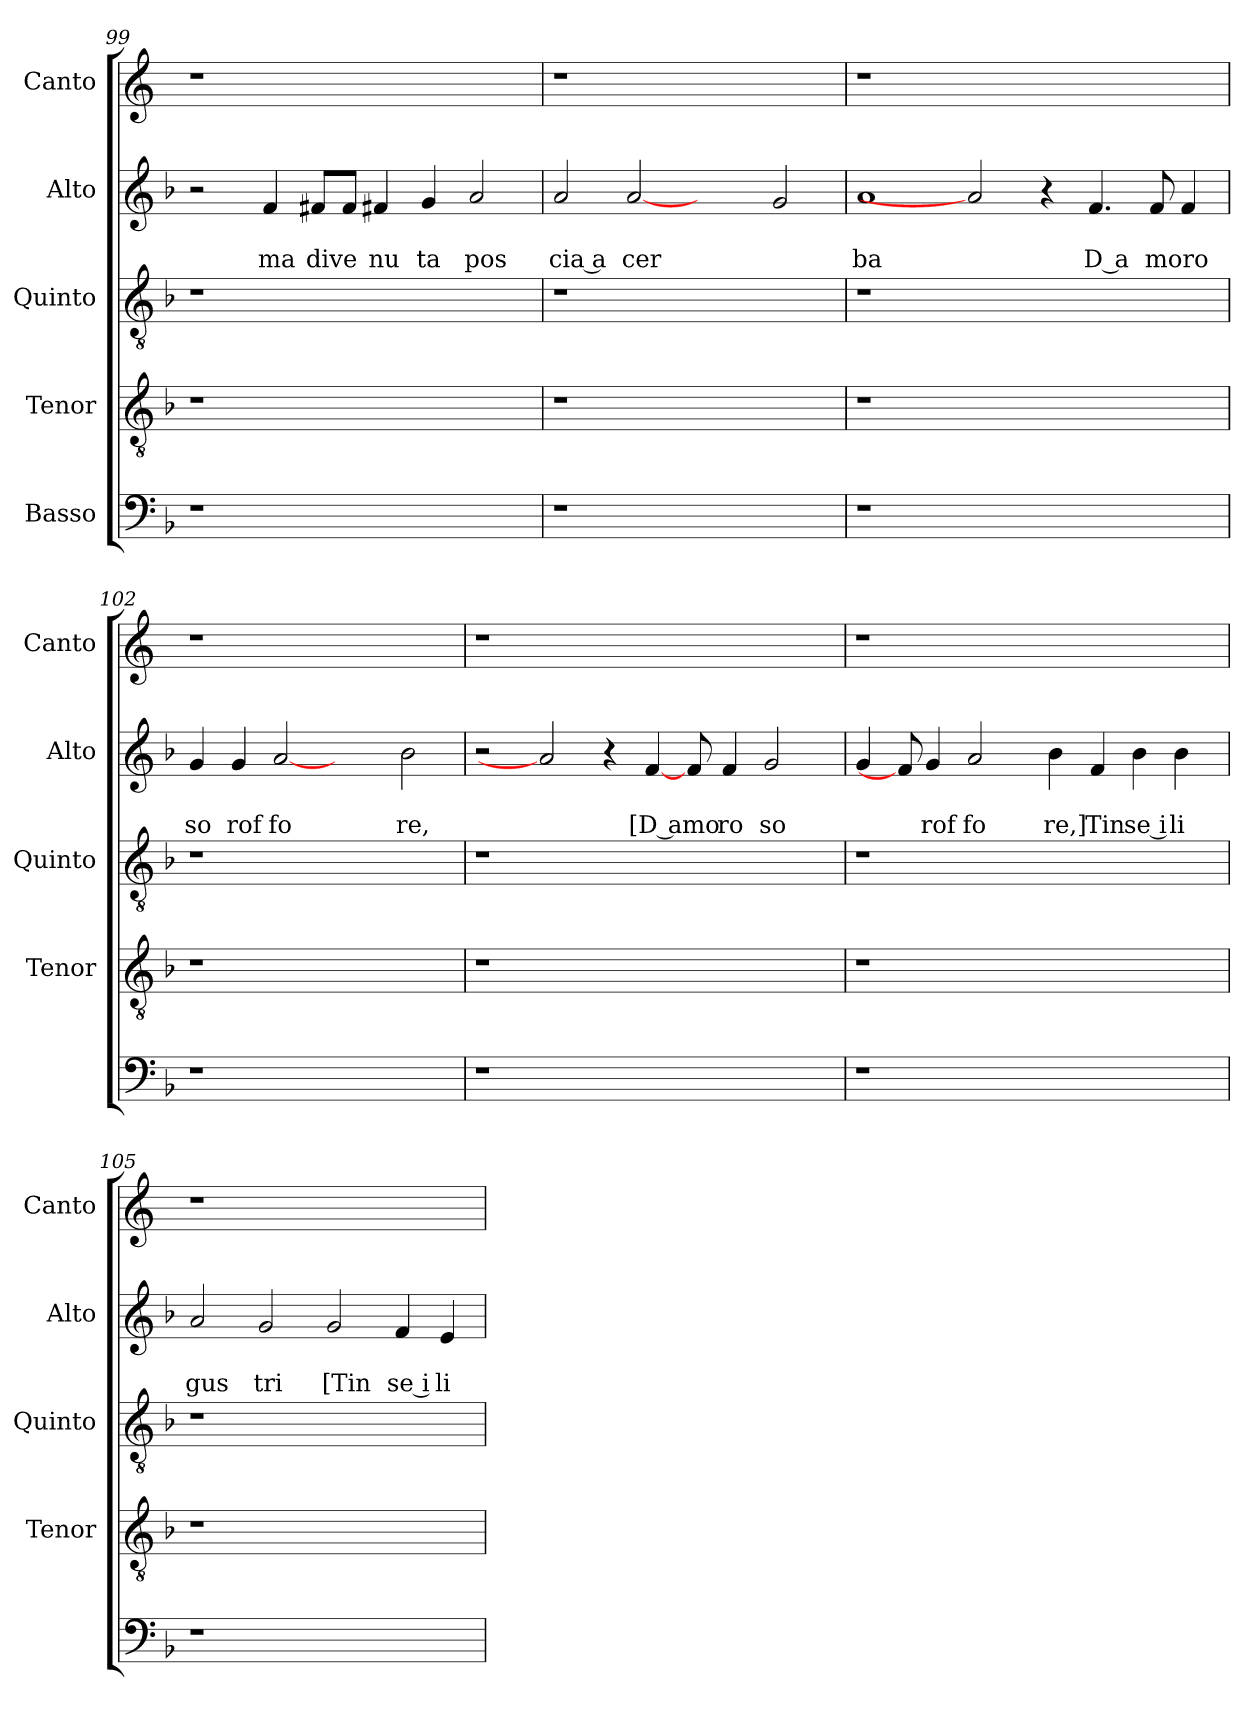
**kern	**kern	**kern	**kern	**text	**text	**kern
*part5	*part4	*part3	*part2	*part2	*part2	*part1
*staff5	*staff4	*staff3	*staff2	*staff2	*staff2	*staff1
*I"Basso	*I"Tenor	*I"Quinto	*I"Alto	*	*	*I"Canto
*	*I'Tenor	*I'Quinto	*I'Alto	*	*	*I'Canto
*clefF4	*clefGv2	*clefGv2	*clefG2	*	*	*clefG2
*k[b-]	*k[b-]	*k[b-]	*k[b-]	*	*	*k[]
*F:	*F:	*F:	*F:	*	*	*C:
=99	=99	=99	=99	=99	=99	=99
1r	1r	1r	2r	.	.	1r
!	!	!	!	!	!LO:LY:b	!
.	.	.	4f/	.	ma	.
!	!	!	!	!	!LO:LY:b	!
.	.	.	8f#X/L	.	dive	.
.	.	.	8f#/J	.	.	.
!	!	!	!	!	!LO:LY:b	!
1ryy	1ryy	1ryy	4f#X/	.	nu	1ryy
!	!	!	!	!	!LO:LY:b	!
.	.	.	4g/	.	ta	.
!	!	!	!	!	!LO:LY:b	!
.	.	.	2a/	.	pos	.
=100	=100	=100	=100	=100	=100	=100
!	!	!	!	!	!LO:LY:b:rj	!
1r	1r	1r	2a/	.	cia a	1r
!	!	!	!	!	!LO:LY:b	!
.	.	.	[2a	.	cer	.
1ryy	1ryy	1ryy	2ryy	.	.	1ryy
.	.	.	2g/	.	.	.
=101	=101	=101	=101	=101	=101	=101
!	!	!	!	!	!LO:LY:b	!
1r	1r	1r	1a	.	ba	1r
1.ryy	1.ryy	1.ryy	2a]	.	.	1.ryy
.	.	.	4r	.	.	.
!	!	!	!	!	!LO:LY:b:rj	!
.	.	.	4.f/	.	D a	.
!	!	!	!	!	!LO:LY:b	!
.	.	.	8f/	.	moro	.
.	.	.	4f/	.	.	.
=102	=102	=102	=102	=102	=102	=102
!	!	!	!	!	!LO:LY:b	!
1r	1r	1r	4g/	.	so	1r
!	!	!	!	!	!LO:LY:b	!
.	.	.	4g/	.	rof	.
!	!	!	!	!	!LO:LY:b	!
.	.	.	[2a	.	fo	.
1ryy	1ryy	1ryy	2ryy	.	.	1ryy
!	!	!	!	!	!LO:LY:b	!
.	.	.	2b-\	.	re,	.
!!LO:LB:g=z
=103	=103	=103	=103	=103	=103	=103
1r	1r	1r	2r	.	.	1r
.	.	.	2a]	.	.	.
1ryy	1ryy	1ryy	4r	.	.	1ryy
!	!	!	!	!	!LO:LY:b:rj	!
.	.	.	[4f/	.	[D a	.
!	!	!	!	!	!LO:LY:b	!
.	.	.	8f/	.	mo	.
!	!	!	!	!	!LO:LY:b	!
.	.	.	4f/	.	ro	.
!	!	!	!	!	!LO:LY:b	!
.	.	.	2g/	.	so	.
4.ryy	4.ryy	4.ryy	.	.	.	4.ryy
=104	=104	=104	=104	=104	=104	=104
1r	1r	1r	4g/	.	.	1r
.	.	.	8f/]	.	.	.
!	!	!	!	!	!LO:LY:b	!
.	.	.	4g/	.	rof	.
!	!	!	!	!	!LO:LY:b	!
.	.	.	2a/	.	fo	.
1ryy	1ryy	1ryy	.	.	.	1ryy
!	!	!	!	!	!LO:LY:b	!
.	.	.	4b-\	.	re,]	.
!	!	!	!	!	!LO:LY:b	!
.	.	.	4f/	.	Tin	.
!	!	!	!	!	!LO:LY:b:rj	!
.	.	.	4b-\	.	se i	.
!	!	!	!	!	!LO:LY:b	!
.	.	.	4b-\	.	li	.
8ryy	8ryy	8ryy	.	.	.	8ryy
=105	=105	=105	=105	=105	=105	=105
!	!	!	!	!	!LO:LY:b	!
1r	1r	1r	2a/	.	gus	1r
!	!	!	!	!	!LO:LY:b	!
.	.	.	2g/	.	tri	.
!	!	!	!	!	!LO:LY:b	!
1ryy	1ryy	1ryy	2g/	.	[Tin	1ryy
!	!	!	!	!	!LO:LY:b:rj	!
.	.	.	4f/	.	se i	.
!	!	!	!	!	!LO:LY:b	!
.	.	.	4e/	.	li	.
=	=	=	=	=	=	=
*-	*-	*-	*-	*-	*-	*-
